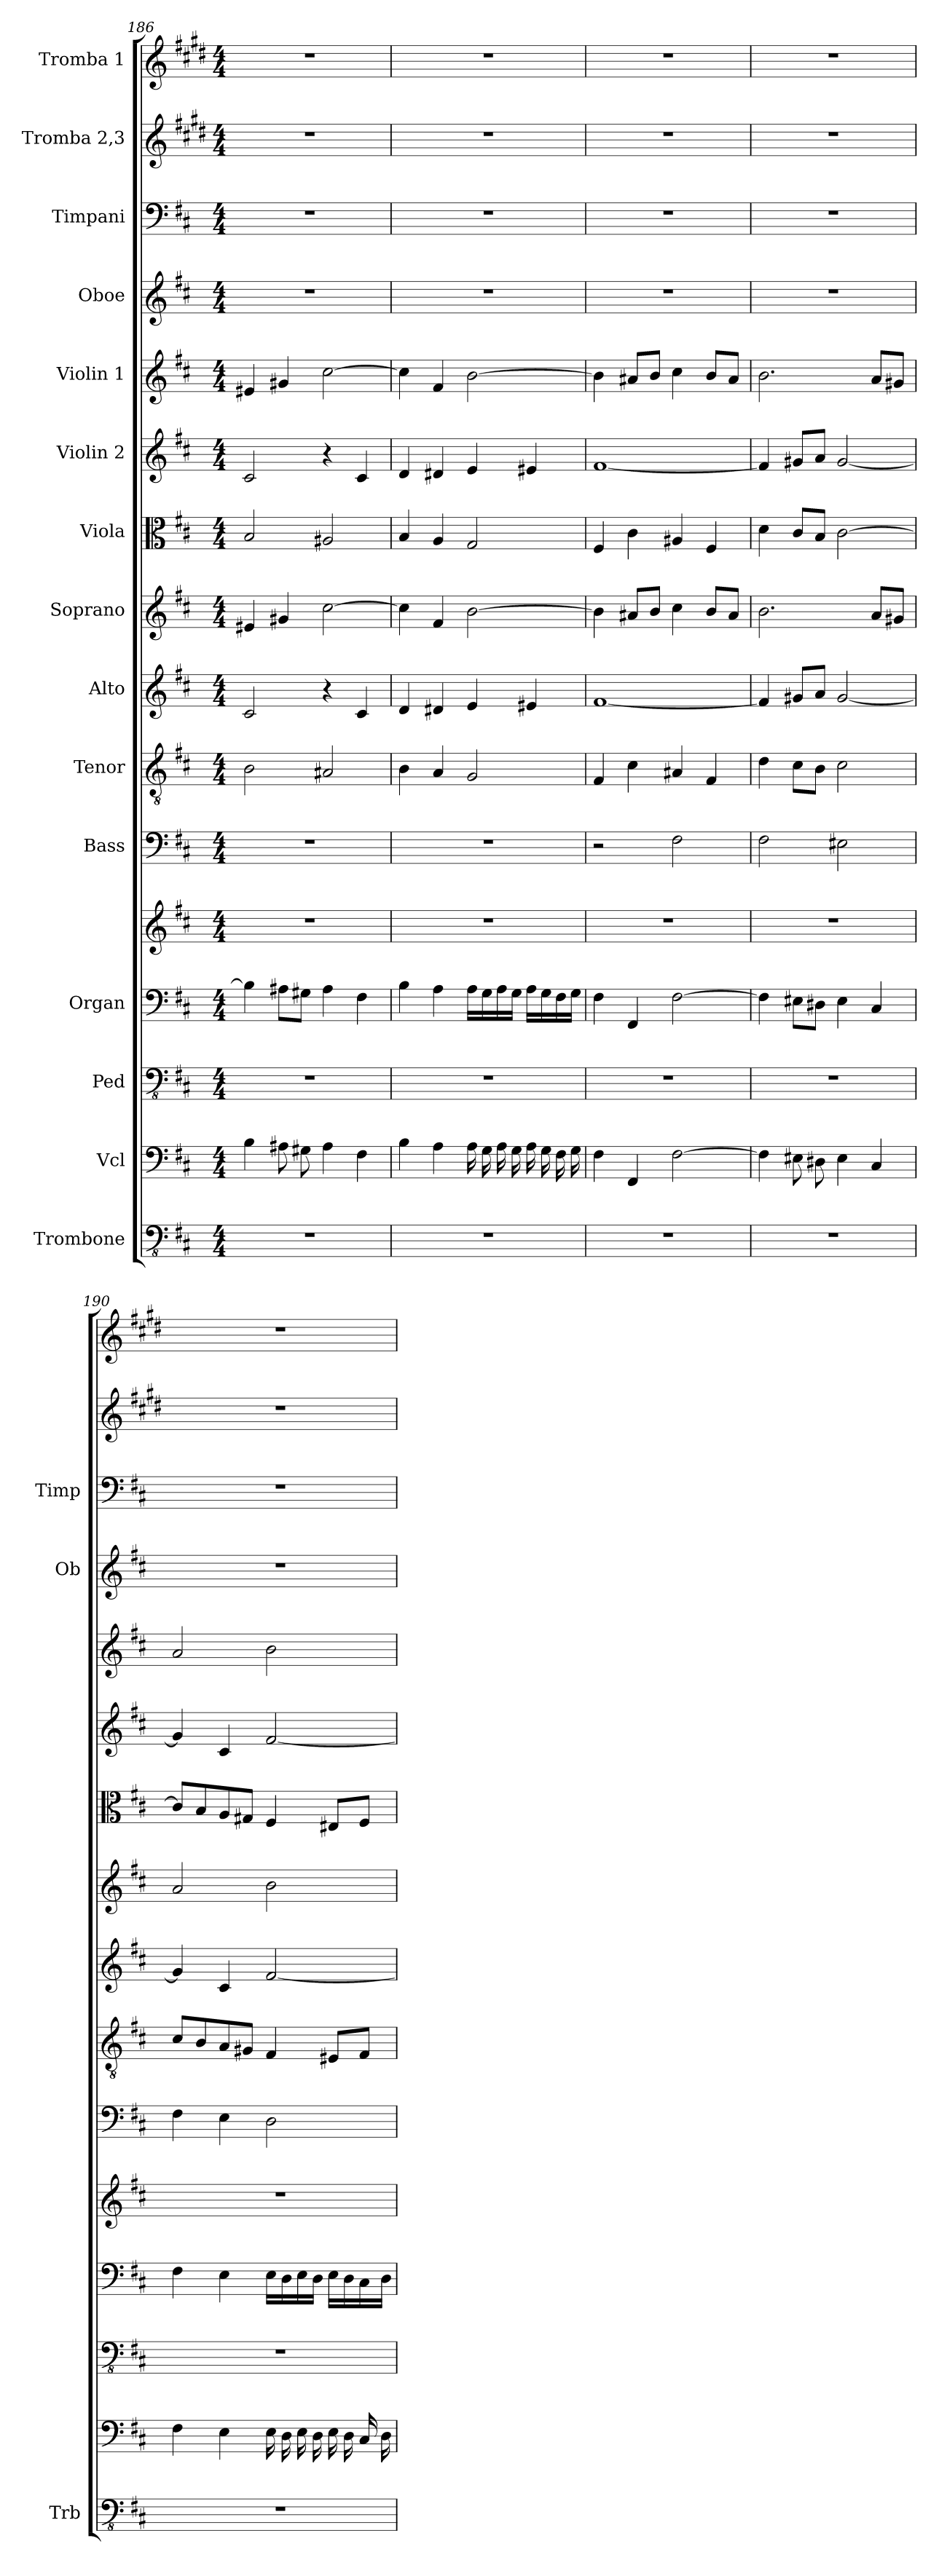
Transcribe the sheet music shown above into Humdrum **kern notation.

**kern	**kern	**kern	**kern	**kern	**kern	**kern	**kern	**kern	**kern	**kern	**kern	**kern	**kern	**kern	**kern
*part15	*part14	*part13	*part12	*part12	*part11	*part10	*part9	*part8	*part7	*part6	*part5	*part4	*part3	*part2	*part1
*staff16	*staff15	*staff14	*staff13	*staff12	*staff11	*staff10	*staff9	*staff8	*staff7	*staff6	*staff5	*staff4	*staff3	*staff2	*staff1
*I"Trombone	*I"Vcl	*I"Ped	*I"Organ	*	*I"Bass	*I"Tenor	*I"Alto	*I"Soprano	*I"Viola	*I"Violin 2	*I"Violin 1	*I"Oboe	*I"Timpani	*I"Tromba 2,3	*I"Tromba 1
*I'Trb	*	*	*	*	*	*	*	*	*	*	*	*I'Ob	*I'Timp	*	*
*clefFv4	*clefF4	*clefFv4	*clefF4	*clefG2	*clefF4	*clefGv2	*clefG2	*clefG2	*clefC3	*clefG2	*clefG2	*clefG2	*clefF4	*clefG2	*clefG2
*	*	*	*	*	*	*	*	*	*	*	*	*	*	*ITrd1c2	*ITrd1c2
*k[f#c#]	*k[f#c#]	*k[f#c#]	*k[f#c#]	*k[f#c#]	*k[f#c#]	*k[f#c#]	*k[f#c#]	*k[f#c#]	*k[f#c#]	*k[f#c#]	*k[f#c#]	*k[f#c#]	*k[f#c#]	*k[f#c#]	*k[f#c#]
*M4/4	*M4/4	*M4/4	*M4/4	*M4/4	*M4/4	*M4/4	*M4/4	*M4/4	*M4/4	*M4/4	*M4/4	*M4/4	*M4/4	*M4/4	*M4/4
=186	=186	=186	=186	=186	=186	=186	=186	=186	=186	=186	=186	=186	=186	=186	=186
1r	4B\	1r	4B\]	1r	1r	2B\	2c#/	4e#X/	2B/	2c#/	4e#X/	1r	1r	1r	1r
.	8A#X\	.	8A#X\L	.	.	.	.	4g#X/	.	.	4g#X/	.	.	.	.
.	8G#X\	.	8G#X\J	.	.	.	.	.	.	.	.	.	.	.	.
.	4A#\	.	4A#\	.	.	2A#X/	4r	[2cc#\	2A#X/	4r	[2cc#\	.	.	.	.
.	4F#\	.	4F#\	.	.	.	4c#/	.	.	4c#/	.	.	.	.	.
=187	=187	=187	=187	=187	=187	=187	=187	=187	=187	=187	=187	=187	=187	=187	=187
1r	4B\	1r	4B\	1r	1r	4B\	4d/	4cc#\]	4B/	4d/	4cc#\]	1r	1r	1r	1r
.	4A\	.	4A\	.	.	4A/	4d#X/	4f#/	4A/	4d#X/	4f#/	.	.	.	.
.	16A\	.	16A\LL	.	.	2G/	4e/	[2b\	2G/	4e/	[2b\	.	.	.	.
.	16G\	.	16G\	.	.	.	.	.	.	.	.	.	.	.	.
.	16A\	.	16A\	.	.	.	.	.	.	.	.	.	.	.	.
.	16G\	.	16G\JJ	.	.	.	.	.	.	.	.	.	.	.	.
.	16A\	.	16A\LL	.	.	.	4e#X/	.	.	4e#X/	.	.	.	.	.
.	16G\	.	16G\	.	.	.	.	.	.	.	.	.	.	.	.
.	16F#\	.	16F#\	.	.	.	.	.	.	.	.	.	.	.	.
.	16G\	.	16G\JJ	.	.	.	.	.	.	.	.	.	.	.	.
=188	=188	=188	=188	=188	=188	=188	=188	=188	=188	=188	=188	=188	=188	=188	=188
1r	4F#\	1r	4F#\	1r	2r	4F#/	[1f#	4b\]	4F#/	[1f#	4b\]	1r	1r	1r	1r
.	4FF#/	.	4FF#/	.	.	4c#\	.	8a#X/L	4c#\	.	8a#X/L	.	.	.	.
.	.	.	.	.	.	.	.	8b/J	.	.	8b/J	.	.	.	.
.	[2F#\	.	[2F#\	.	2F#\	4A#X/	.	4cc#\	4A#X/	.	4cc#\	.	.	.	.
.	.	.	.	.	.	4F#/	.	8b/L	4F#/	.	8b/L	.	.	.	.
.	.	.	.	.	.	.	.	8a#/J	.	.	8a#/J	.	.	.	.
=189	=189	=189	=189	=189	=189	=189	=189	=189	=189	=189	=189	=189	=189	=189	=189
1r	4F#\]	1r	4F#\]	1r	2F#\	4d\	4f#/]	2.b\	4d\	4f#/]	2.b\	1r	1r	1r	1r
.	8E#X\	.	8E#X\L	.	.	8c#\L	8g#X/L	.	8c#/L	8g#X/L	.	.	.	.	.
.	8D#X\	.	8D#X\J	.	.	8B\J	8a/J	.	8B/J	8a/J	.	.	.	.	.
.	4E#\	.	4E#\	.	2E#X\	2c#\	[2g#/	.	[2c#\	[2g#/	.	.	.	.	.
.	4C#/	.	4C#/	.	.	.	.	8a/L	.	.	8a/L	.	.	.	.
.	.	.	.	.	.	.	.	8g#X/J	.	.	8g#X/J	.	.	.	.
!!LO:PB:g=z
=190	=190	=190	=190	=190	=190	=190	=190	=190	=190	=190	=190	=190	=190	=190	=190
1r	4F#\	1r	4F#\	1r	4F#\	8c#/L	4g#/]	2a/	8c#/L]	4g#/]	2a/	1r	1r	1r	1r
.	.	.	.	.	.	8B/	.	.	8B/	.	.	.	.	.	.
.	4E\	.	4E\	.	4E\	8A/	4c#/	.	8A/	4c#/	.	.	.	.	.
.	.	.	.	.	.	8G#X/J	.	.	8G#X/J	.	.	.	.	.	.
.	16E\	.	16E\LL	.	2D\	4F#/	[2f#/	2b\	4F#/	[2f#/	2b\	.	.	.	.
.	16D\	.	16D\	.	.	.	.	.	.	.	.	.	.	.	.
.	16E\	.	16E\	.	.	.	.	.	.	.	.	.	.	.	.
.	16D\	.	16D\JJ	.	.	.	.	.	.	.	.	.	.	.	.
.	16E\	.	16E\LL	.	.	8E#X/L	.	.	8E#X/L	.	.	.	.	.	.
.	16D\	.	16D\	.	.	.	.	.	.	.	.	.	.	.	.
.	16C#/	.	16C#\	.	.	8F#/J	.	.	8F#/J	.	.	.	.	.	.
.	16D\	.	16D\JJ	.	.	.	.	.	.	.	.	.	.	.	.
=	=	=	=	=	=	=	=	=	=	=	=	=	=	=	=
*-	*-	*-	*-	*-	*-	*-	*-	*-	*-	*-	*-	*-	*-	*-	*-
